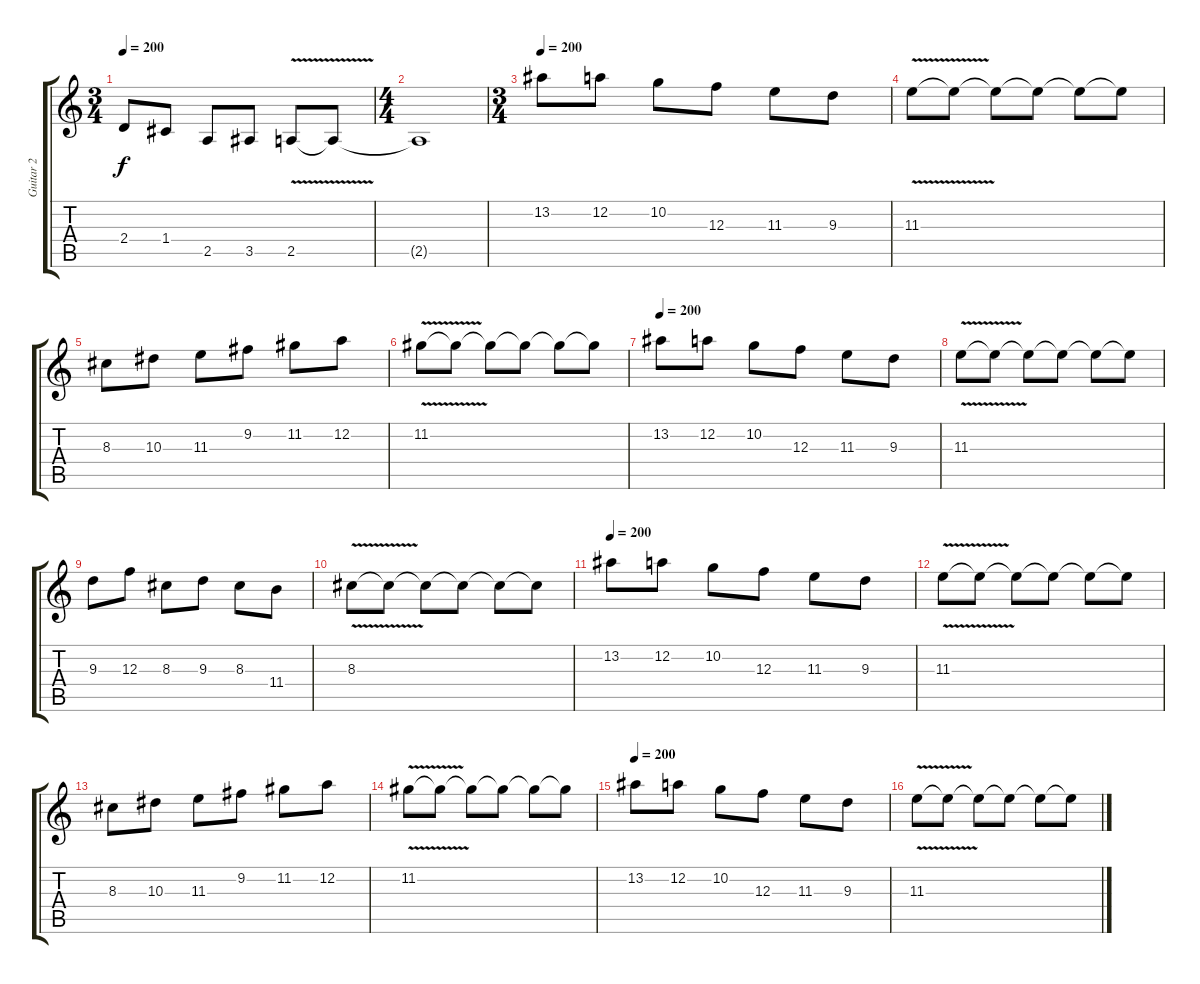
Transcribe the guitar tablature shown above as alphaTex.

\track ("Guitar 2" "Guitar 2") {instrument distortionguitar}
\staff {score tabs}
\tuning (D4 A3 F3 C3 G2 D2) {hide}
\ts (3 4)
\tempo 200
\clef g2
\ks c
2.4.8{dy f} 1.4.8 2.5.8 3.5.8 2.5{v}.8 2.5{t}.8 |
\ts (4 4)
2.5{t}.1 |
\ts (3 4)
\tempo 200
13.2.8 12.2.8 10.2.8 12.3.8 11.3.8 9.3.8 |
11.3{v}.8 11.3{t}.8 11.3{t}.8 11.3{t}.8 11.3{t}.8 11.3{t}.8 |
8.3.8 10.3.8 11.3.8 9.2.8 11.2.8 12.2.8 |
11.2{v}.8 11.2{t}.8 11.2{t}.8 11.2{t}.8 11.2{t}.8 11.2{t}.8 |
\tempo 200
13.2.8 12.2.8 10.2.8 12.3.8 11.3.8 9.3.8 |
11.3{v}.8 11.3{t}.8 11.3{t}.8 11.3{t}.8 11.3{t}.8 11.3{t}.8 |
9.3.8 12.3.8 8.3.8 9.3.8 8.3.8 11.4.8 |
8.3{v}.8 8.3{t}.8 8.3{t}.8 8.3{t}.8 8.3{t}.8 8.3{t}.8 |
\tempo 200
13.2.8 12.2.8 10.2.8 12.3.8 11.3.8 9.3.8 |
11.3{v}.8 11.3{t}.8 11.3{t}.8 11.3{t}.8 11.3{t}.8 11.3{t}.8 |
8.3.8 10.3.8 11.3.8 9.2.8 11.2.8 12.2.8 |
11.2{v}.8 11.2{t}.8 11.2{t}.8 11.2{t}.8 11.2{t}.8 11.2{t}.8 |
\tempo 200
13.2.8 12.2.8 10.2.8 12.3.8 11.3.8 9.3.8 |
11.3{v}.8 11.3{t}.8 11.3{t}.8 11.3{t}.8 11.3{t}.8 11.3{t}.8
